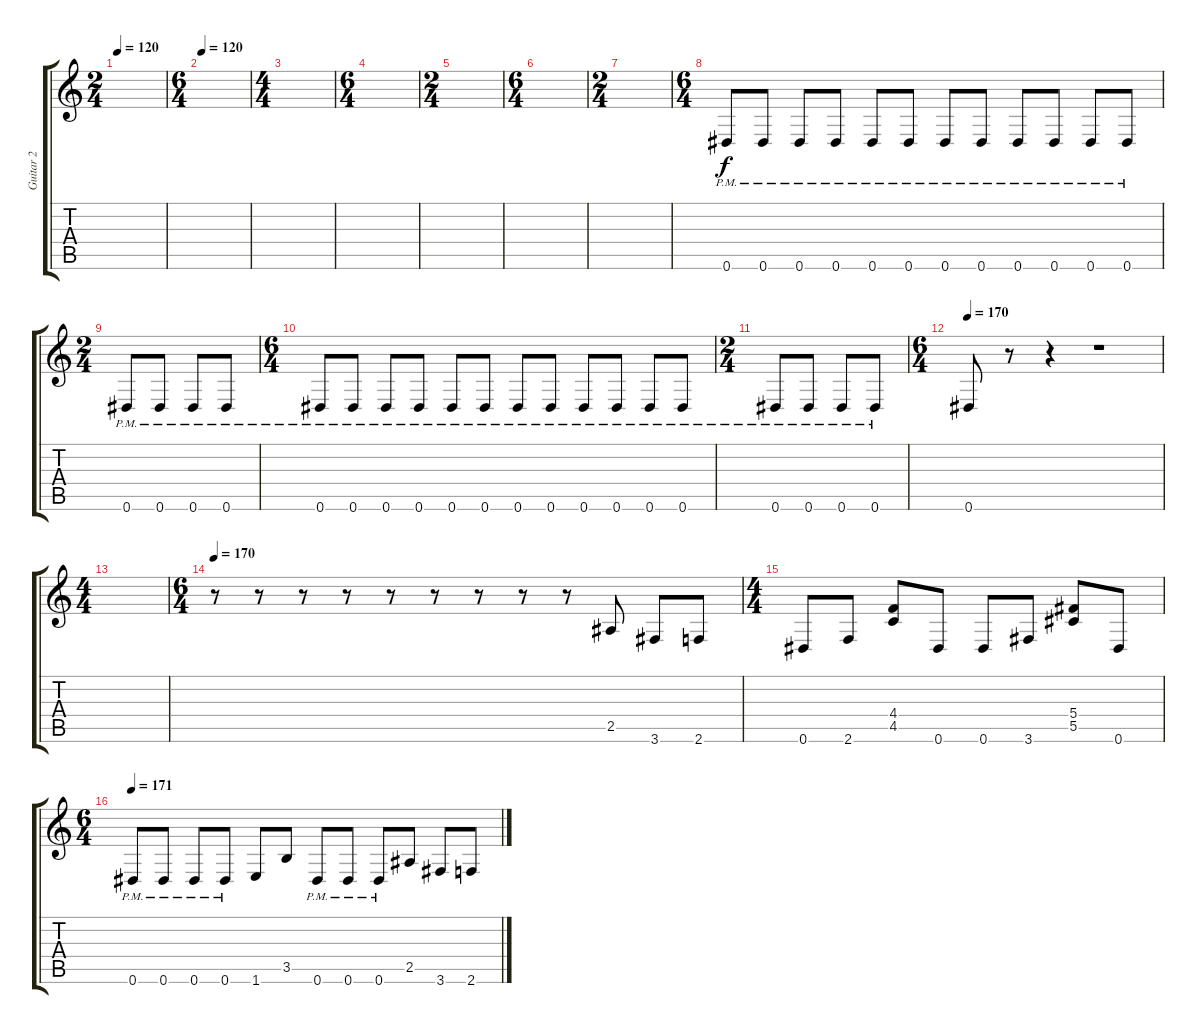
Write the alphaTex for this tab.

\track ("Guitar 2" "Guitar 2") {instrument overdrivenguitar}
\staff {score tabs}
\tuning (Eb4 Bb3 Gb3 Db3 Ab2 Eb2) {hide}
\ts (2 4)
\tempo 120
\tempo 110
\tempo 120
\clef g2
\ks c
|
\ts (6 4)
\tempo 120
|
\ts (4 4)
|
\ts (6 4)
|
\ts (2 4)
|
\ts (6 4)
|
\ts (2 4)
|
\ts (6 4)
0.6{pm}.8 0.6{pm}.8 0.6{pm}.8 0.6{pm}.8 0.6{pm}.8 0.6{pm}.8 0.6{pm}.8 0.6{pm}.8 0.6{pm}.8 0.6{pm}.8 0.6{pm}.8 0.6{pm}.8 |
\ts (2 4)
0.6{pm}.8 0.6{pm}.8 0.6{pm}.8 0.6{pm}.8 |
\ts (6 4)
0.6{pm}.8 0.6{pm}.8 0.6{pm}.8 0.6{pm}.8 0.6{pm}.8 0.6{pm}.8 0.6{pm}.8 0.6{pm}.8 0.6{pm}.8 0.6{pm}.8 0.6{pm}.8 0.6{pm}.8 |
\ts (2 4)
0.6{pm}.8 0.6{pm}.8 0.6{pm}.8 0.6{pm}.8 |
\ts (6 4)
\tempo 170
0.6.8 r.8 r.4 r.1 |
\ts (4 4)
|
\ts (6 4)
\tempo 170
r.8 r.8 r.8 r.8 r.8 r.8 r.8 r.8 r.8 2.5.8 3.6.8 2.6.8 |
\ts (4 4)
0.6.8 2.6.8 (4.4 4.5).8 0.6.8 0.6.8 3.6.8 (5.4 5.5).8 0.6.8 |
\ts (6 4)
\tempo 170
\tempo 171
0.6{pm}.8 0.6{pm}.8 0.6{pm}.8 0.6{pm}.8 1.6.8 3.5.8 0.6{pm}.8 0.6{pm}.8 0.6{pm}.8 2.5.8 3.6.8 2.6.8
